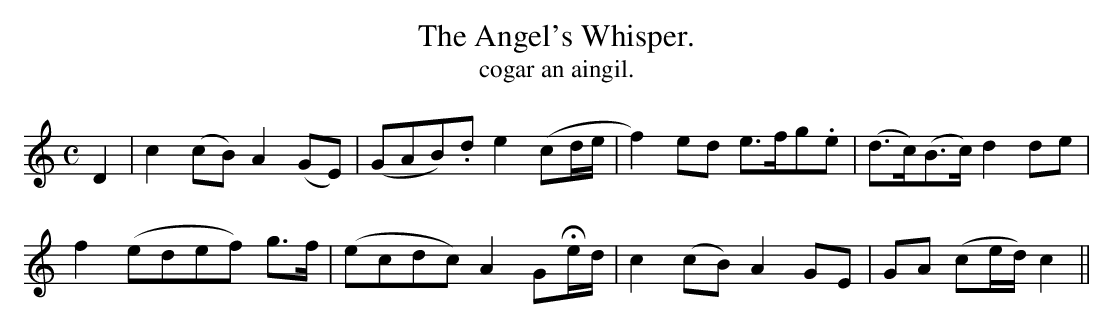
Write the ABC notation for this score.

X:1
T: Angel's Whisper., The
T: cogar an aingil.
M: C
L: 1/8
K: C
D2|c2 (cB) A2 (GE)|(GAB).d e2 (cd/e/|f2) ed e>fg.e|(d>c)(B>c) d2 de|
f2 (edef) g>f|(ecdc) A2 GHe/d/|c2 (cB) A2 GE|GA (ce/d/) c2||
